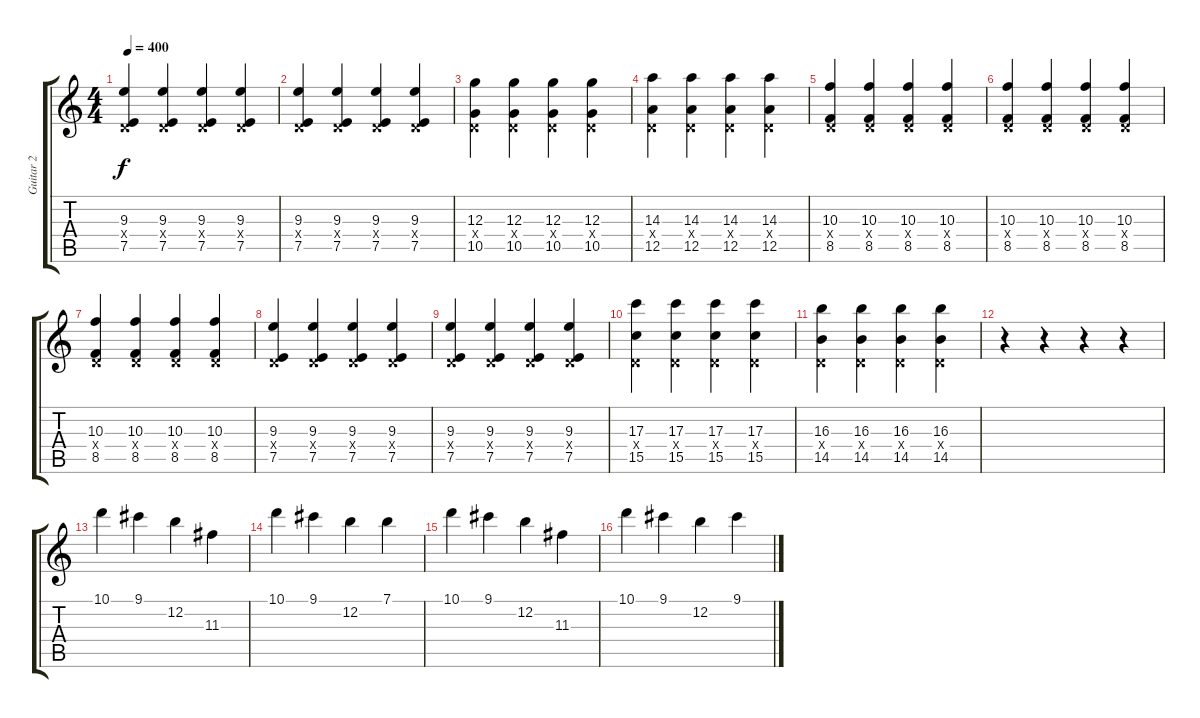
\track ("Guitar 2" "Guitar 2") {instrument acousticguitarnylon}
\staff {score tabs}
\tuning (E4 B3 G3 D3 A2 E2) {hide}
\ts (4 4)
\tempo 400
\clef g2
\ks c
(9.3 0.4{x} 7.5).4{dy f} (9.3 0.4{x} 7.5).4 (9.3 0.4{x} 7.5).4 (9.3 0.4{x} 7.5).4 |
(9.3 0.4{x} 7.5).4 (9.3 0.4{x} 7.5).4 (9.3 0.4{x} 7.5).4 (9.3 0.4{x} 7.5).4 |
(12.3 0.4{x} 10.5).4 (12.3 0.4{x} 10.5).4 (12.3 0.4{x} 10.5).4 (12.3 0.4{x} 10.5).4 |
(14.3 0.4{x} 12.5).4 (14.3 0.4{x} 12.5).4 (14.3 0.4{x} 12.5).4 (14.3 0.4{x} 12.5).4 |
(10.3 0.4{x} 8.5).4 (10.3 0.4{x} 8.5).4 (10.3 0.4{x} 8.5).4 (10.3 0.4{x} 8.5).4 |
(10.3 0.4{x} 8.5).4 (10.3 0.4{x} 8.5).4 (10.3 0.4{x} 8.5).4 (10.3 0.4{x} 8.5).4 |
(10.3 0.4{x} 8.5).4 (10.3 0.4{x} 8.5).4 (10.3 0.4{x} 8.5).4 (10.3 0.4{x} 8.5).4 |
(9.3 0.4{x} 7.5).4 (9.3 0.4{x} 7.5).4 (9.3 0.4{x} 7.5).4 (9.3 0.4{x} 7.5).4 |
(9.3 0.4{x} 7.5).4 (9.3 0.4{x} 7.5).4 (9.3 0.4{x} 7.5).4 (9.3 0.4{x} 7.5).4 |
(17.3 0.4{x} 15.5).4 (17.3 0.4{x} 15.5).4 (17.3 0.4{x} 15.5).4 (17.3 0.4{x} 15.5).4 |
(16.3 0.4{x} 14.5).4 (16.3 0.4{x} 14.5).4 (16.3 0.4{x} 14.5).4 (16.3 0.4{x} 14.5).4 |
r.4 r.4 r.4 r.4 |
10.1.4 9.1.4 12.2.4 11.3.4 |
10.1.4 9.1.4 12.2.4 7.1.4 |
10.1.4 9.1.4 12.2.4 11.3.4 |
10.1.4 9.1.4 12.2.4 9.1.4
